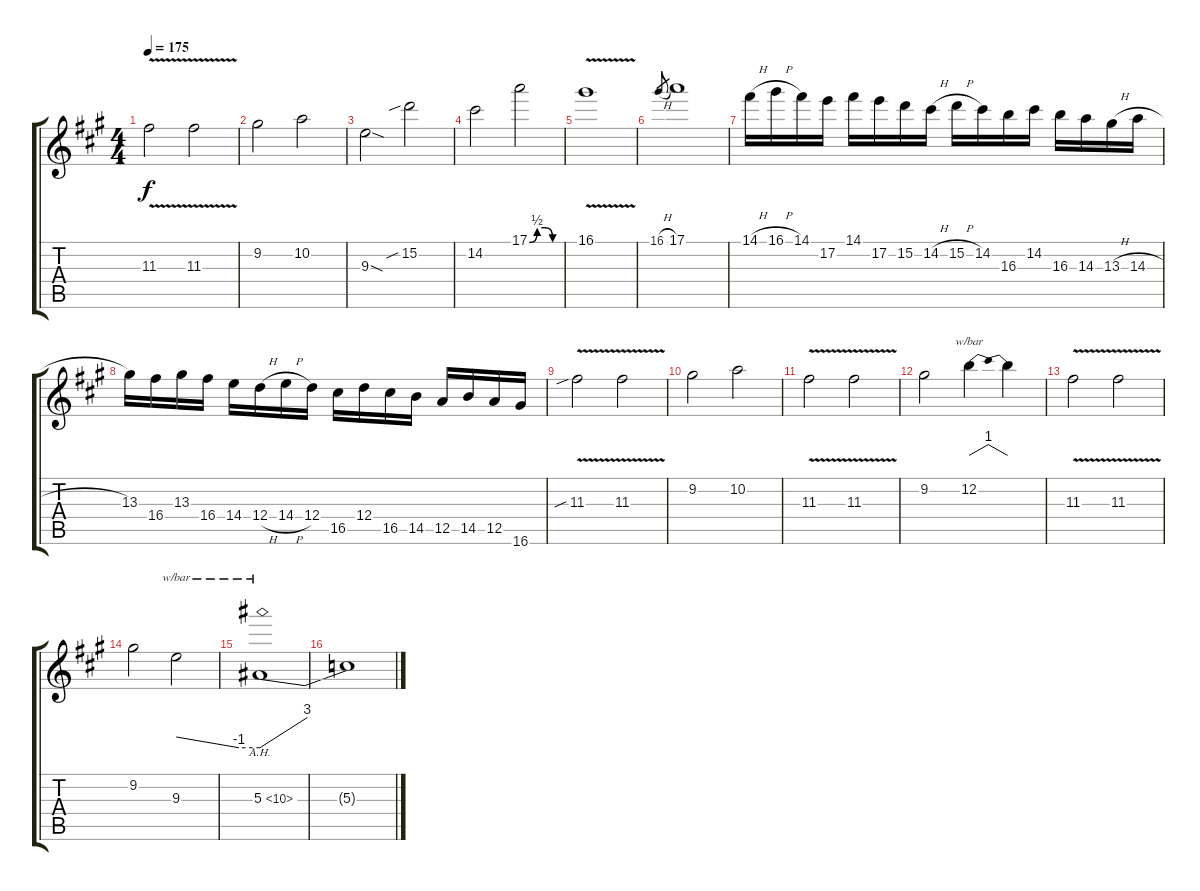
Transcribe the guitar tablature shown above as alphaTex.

\track "" {instrument distortionguitar}
\staff {score tabs}
\tuning (E4 B3 G3 D3 A2 E2) {hide}
\ts (4 4)
\tempo 175
\clef g2
\ks a
11.3{v}.2{dy f} 11.3{v}.2 |
9.2.2 10.2.2 |
9.3{sod}.2 15.2{sib}.2 |
14.2.2 17.1{be (custom 0 0 15 2 30 2 45 0 60 0)}.2 |
16.1{v}.1 |
16.1{h}.8{gr} 17.1.1 |
14.1{h}.16 16.1{h}.16 14.1.16 17.2.16 14.1.16 17.2.16 15.2.16 14.2{h}.16 15.2{h}.16 14.2.16 16.3.16 14.2.16 16.3.16 14.3.16 13.3{h}.16 14.3{h}.16 |
13.3.16 16.4.16 13.3.16 16.4.16 14.4.16 12.4{h}.16 14.4{h}.16 12.4.16 16.5.16 12.4.16 16.5.16 14.5.16 12.5.16 14.5.16 12.5.16 16.6.16 |
11.3{v sib}.2 11.3{v}.2 |
9.2.2 10.2.2 |
11.3{v}.2 11.3{v}.2 |
9.2.2 12.2.4{tbe (dip default 0 0 30 4 60 0)} 12.2{t}.4 |
11.3{v}.2 11.3{v}.2 |
9.2.2 9.3.2{tbe (custom default 0 0 45 -4 60 -4)} |
5.3{ah 5}.1{tbe (dive default 0 -4 60 12)} |
5.3{t}.1
